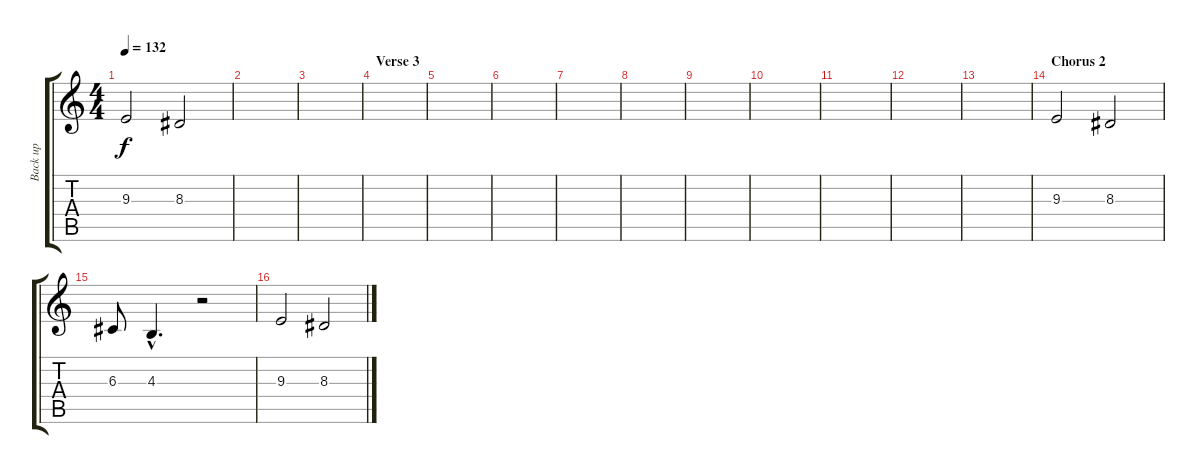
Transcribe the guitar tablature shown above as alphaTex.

\track ("Back up" "Back up") {instrument sopranosax}
\staff {score tabs}
\tuning (E4 B3 G3 D3 A2 E2) {hide}
\ts (4 4)
\tempo 132
\clef g2
\ks c
9.3.2{dy f} 8.3.2 |
|
|
\section ("" "Verse 3")
|
|
|
|
|
|
|
|
|
|
\section ("" "Chorus 2")
9.3.2 8.3.2 |
6.3.8 4.3{hac}.4{d} r.2 |
9.3.2 8.3.2
